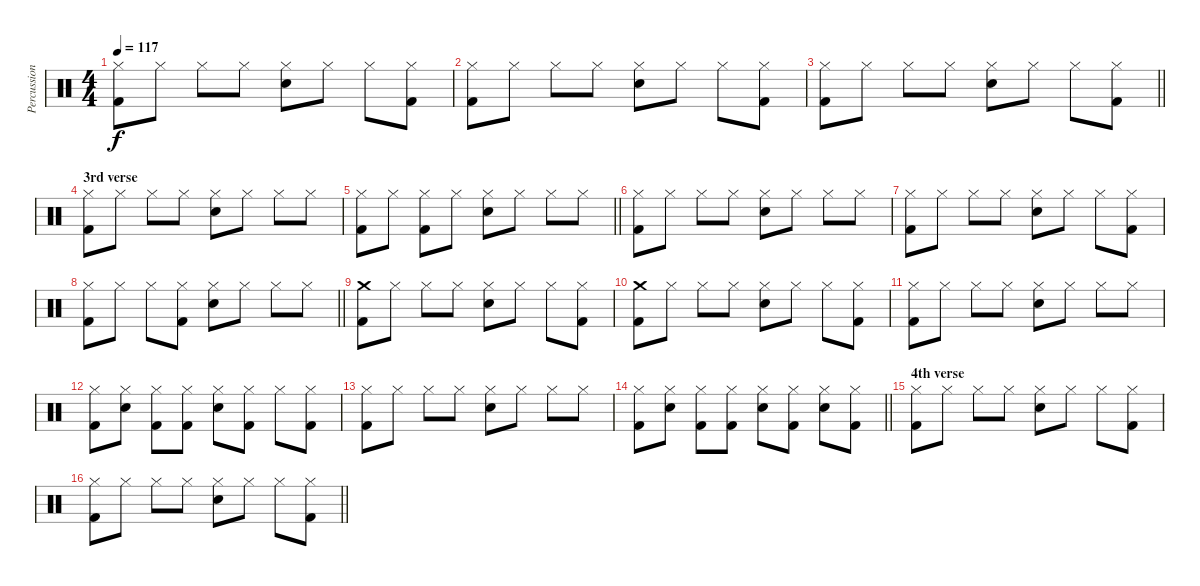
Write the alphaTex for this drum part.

\track ("Percussion" "Percussion") {instrument percussion}
\staff {score}
\articulation defaults
\ts (4 4)
\tempo 117
\clef neutral
\ks c
("Hi-Hat (closed)" "Kick (hit) 2").8{dy f} "Hi-Hat (closed)".8 "Hi-Hat (closed)".8 "Hi-Hat (closed)".8 ("Hi-Hat (closed)" "Snare (hit) 2").8 "Hi-Hat (closed)".8 "Hi-Hat (closed)".8 ("Hi-Hat (closed)" "Kick (hit) 2").8 |
("Hi-Hat (closed)" "Kick (hit) 2").8 "Hi-Hat (closed)".8 "Hi-Hat (closed)".8 "Hi-Hat (closed)".8 ("Hi-Hat (closed)" "Snare (hit) 2").8 "Hi-Hat (closed)".8 "Hi-Hat (closed)".8 ("Hi-Hat (closed)" "Kick (hit) 2").8 |
\barLineRight lightlight
("Hi-Hat (closed)" "Kick (hit) 2").8 "Hi-Hat (closed)".8 "Hi-Hat (closed)".8 "Hi-Hat (closed)".8 ("Hi-Hat (closed)" "Snare (hit) 2").8 "Hi-Hat (closed)".8 "Hi-Hat (closed)".8 ("Hi-Hat (closed)" "Kick (hit) 2").8 |
\section ("" "3rd verse")
("Hi-Hat (closed)" "Kick (hit) 2").8 "Hi-Hat (closed)".8 "Hi-Hat (closed)".8 "Hi-Hat (closed)".8 ("Hi-Hat (closed)" "Snare (hit) 2").8 "Hi-Hat (closed)".8 "Hi-Hat (closed)".8 "Hi-Hat (closed)".8 |
\barLineRight lightlight
("Hi-Hat (closed)" "Kick (hit) 2").8 "Hi-Hat (closed)".8 ("Hi-Hat (closed)" "Kick (hit) 2").8 "Hi-Hat (closed)".8 ("Hi-Hat (closed)" "Snare (hit) 2").8 "Hi-Hat (closed)".8 "Hi-Hat (closed)".8 "Hi-Hat (closed)".8 |
("Hi-Hat (closed)" "Kick (hit) 2").8 "Hi-Hat (closed)".8 "Hi-Hat (closed)".8 "Hi-Hat (closed)".8 ("Hi-Hat (closed)" "Snare (hit) 2").8 "Hi-Hat (closed)".8 "Hi-Hat (closed)".8 "Hi-Hat (closed)".8 |
("Hi-Hat (closed)" "Kick (hit) 2").8 "Hi-Hat (closed)".8 "Hi-Hat (closed)".8 "Hi-Hat (closed)".8 ("Hi-Hat (closed)" "Snare (hit) 2").8 "Hi-Hat (closed)".8 "Hi-Hat (closed)".8 ("Hi-Hat (closed)" "Kick (hit) 2").8 |
\barLineRight lightlight
("Hi-Hat (closed)" "Kick (hit) 2").8 "Hi-Hat (closed)".8 "Hi-Hat (closed)".8 ("Hi-Hat (closed)" "Kick (hit) 2").8 ("Hi-Hat (closed)" "Snare (hit) 2").8 "Hi-Hat (closed)".8 "Hi-Hat (closed)".8 "Hi-Hat (closed)".8 |
("Crash medium (hit)" "Kick (hit) 2").8 "Hi-Hat (closed)".8 "Hi-Hat (closed)".8 "Hi-Hat (closed)".8 ("Hi-Hat (closed)" "Snare (hit) 2").8 "Hi-Hat (closed)".8 "Hi-Hat (closed)".8 ("Hi-Hat (closed)" "Kick (hit) 2").8 |
("Crash medium (hit)" "Kick (hit) 2").8 "Hi-Hat (closed)".8 "Hi-Hat (closed)".8 "Hi-Hat (closed)".8 ("Hi-Hat (closed)" "Snare (hit) 2").8 "Hi-Hat (closed)".8 "Hi-Hat (closed)".8 ("Hi-Hat (closed)" "Kick (hit) 2").8 |
("Hi-Hat (closed)" "Kick (hit) 2").8 "Hi-Hat (closed)".8 "Hi-Hat (closed)".8 "Hi-Hat (closed)".8 ("Hi-Hat (closed)" "Snare (hit) 2").8 "Hi-Hat (closed)".8 "Hi-Hat (closed)".8 "Hi-Hat (closed)".8 |
("Hi-Hat (closed)" "Kick (hit) 2").8 ("Hi-Hat (closed)" "Snare (hit) 2").8 ("Hi-Hat (closed)" "Kick (hit) 2").8 ("Hi-Hat (closed)" "Kick (hit) 2").8 ("Hi-Hat (closed)" "Snare (hit) 2").8 ("Hi-Hat (closed)" "Kick (hit) 2").8 "Hi-Hat (closed)".8 ("Hi-Hat (closed)" "Kick (hit) 2").8 |
("Hi-Hat (closed)" "Kick (hit) 2").8 "Hi-Hat (closed)".8 "Hi-Hat (closed)".8 "Hi-Hat (closed)".8 ("Hi-Hat (closed)" "Snare (hit) 2").8 "Hi-Hat (closed)".8 "Hi-Hat (closed)".8 "Hi-Hat (closed)".8 |
\barLineRight lightlight
("Hi-Hat (closed)" "Kick (hit) 2").8 ("Hi-Hat (closed)" "Snare (hit) 2").8 ("Hi-Hat (closed)" "Kick (hit) 2").8 ("Hi-Hat (closed)" "Kick (hit) 2").8 ("Hi-Hat (closed)" "Snare (hit) 2").8 ("Hi-Hat (closed)" "Kick (hit) 2").8 ("Hi-Hat (closed)" "Snare (hit) 2").8 ("Hi-Hat (closed)" "Kick (hit) 2").8 |
\section ("" "4th verse")
("Hi-Hat (closed)" "Kick (hit) 2").8 "Hi-Hat (closed)".8 "Hi-Hat (closed)".8 "Hi-Hat (closed)".8 ("Hi-Hat (closed)" "Snare (hit) 2").8 "Hi-Hat (closed)".8 "Hi-Hat (closed)".8 ("Hi-Hat (closed)" "Kick (hit) 2").8 |
\barLineRight lightlight
("Hi-Hat (closed)" "Kick (hit) 2").8 "Hi-Hat (closed)".8 "Hi-Hat (closed)".8 "Hi-Hat (closed)".8 ("Hi-Hat (closed)" "Snare (hit) 2").8 "Hi-Hat (closed)".8 "Hi-Hat (closed)".8 ("Hi-Hat (closed)" "Kick (hit) 2").8
